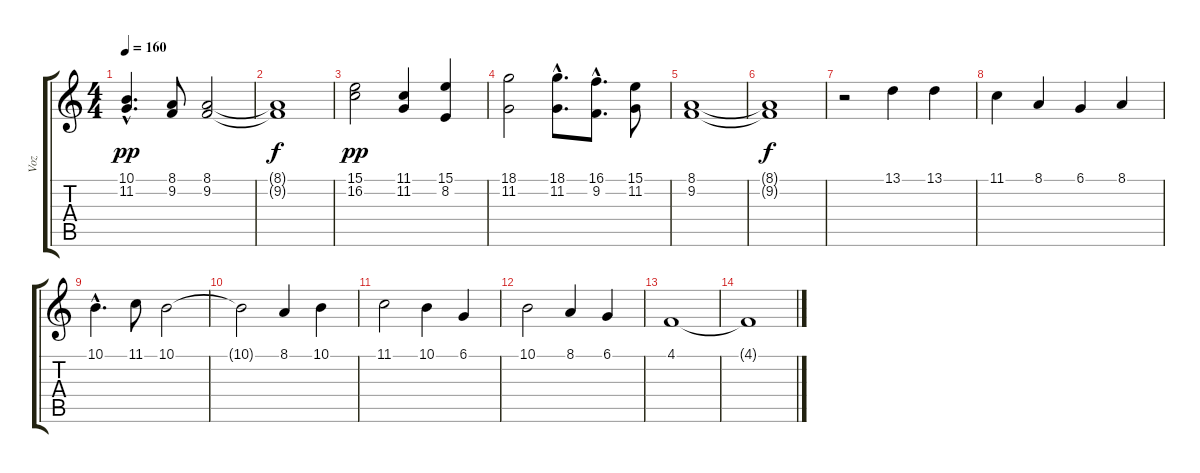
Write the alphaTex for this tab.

\track ("Voz" "Voz") {instrument lead2sawtooth}
\staff {score tabs}
\tuning (Db4 Ab3 E3 B2 Gb2 Db2) {hide}
\ts (4 4)
\tempo 160
\clef g2
\ks c
(10.1{hac} 11.2{hac}).4{d dy pp} (8.1 9.2).8 (8.1 9.2).2 |
(8.1{t} 9.2{t}).1{dy f} |
(15.1 16.2).2{dy pp} (11.1 11.2).4 (15.1 8.2).4 |
(18.1 11.2).2 (18.1{hac} 11.2{hac}).8{d} (16.1{hac} 9.2{hac}).8{d} (15.1 11.2).8 |
(8.1 9.2).1 |
(8.1{t} 9.2{t}).1{dy f} |
r.2 13.1.4 13.1.4 |
11.1.4 8.1.4 6.1.4 8.1.4 |
10.1{hac}.4{d} 11.1.8 10.1.2 |
10.1{t}.2 8.1.4 10.1.4 |
11.1.2 10.1.4 6.1.4 |
10.1.2 8.1.4 6.1.4 |
4.1.1 |
4.1{t}.1
